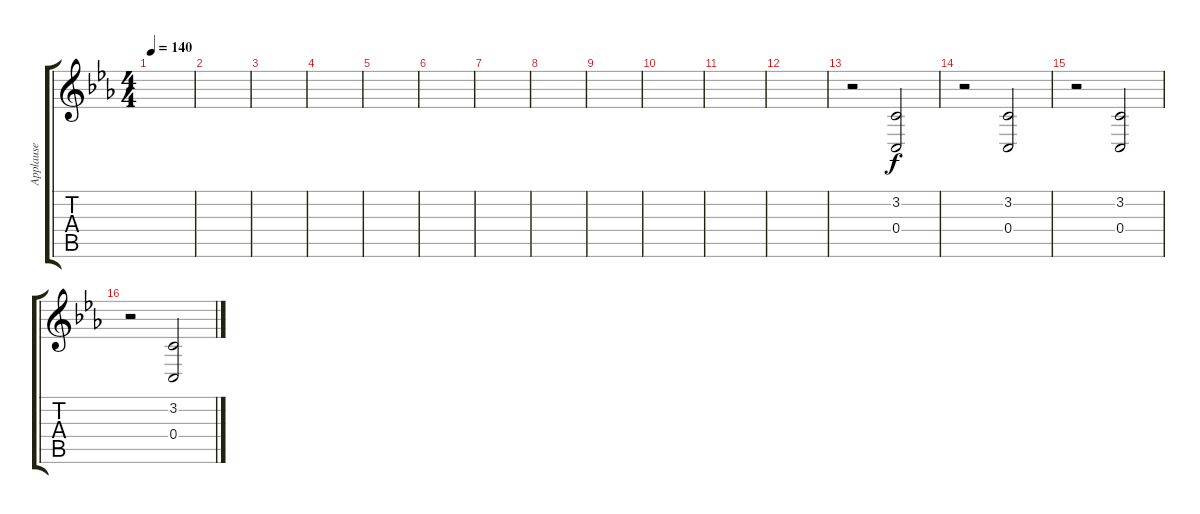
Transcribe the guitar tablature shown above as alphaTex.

\track ("Applause" "Applause") {instrument applause}
\staff {score tabs}
\tuning (D4 A3 F3 C3 G2 C2) {hide}
\ts (4 4)
\tempo 140
\clef g2
\ks eb
|
|
|
|
|
|
|
|
|
|
|
|
r.2 (3.2 0.4).2 |
r.2 (3.2 0.4).2 |
r.2 (3.2 0.4).2 |
r.2 (3.2 0.4).2
